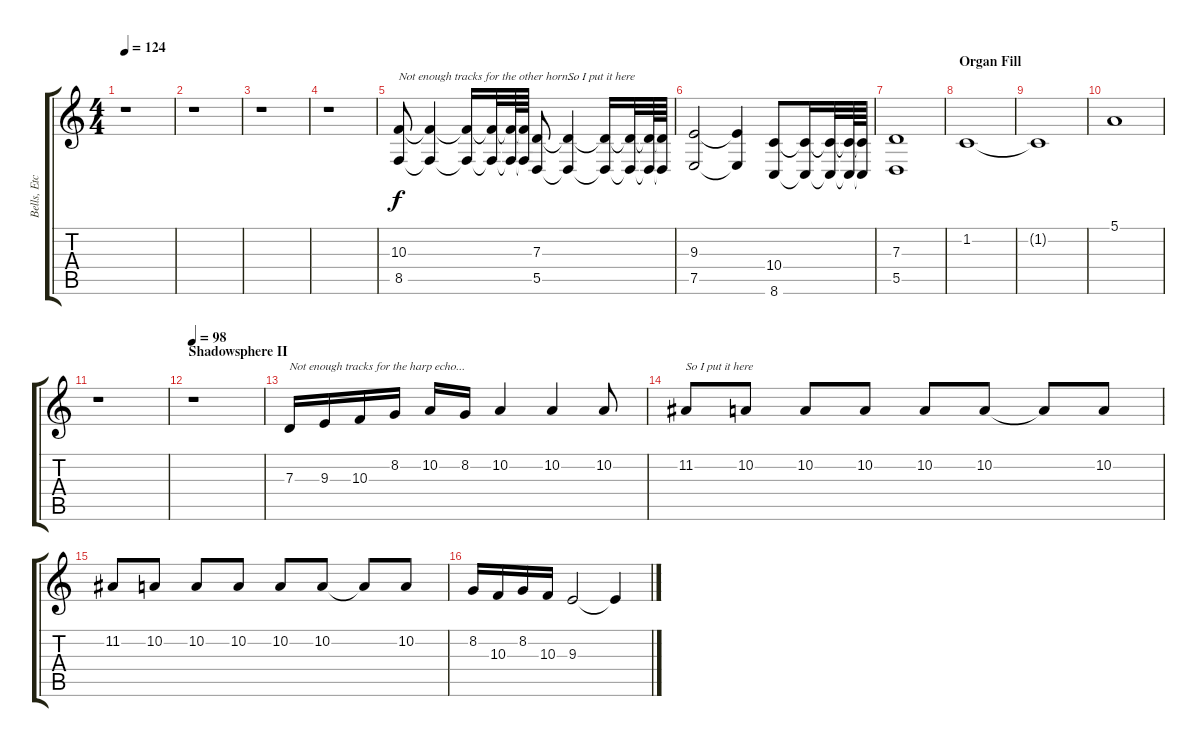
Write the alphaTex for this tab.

\track ("Bells, Etc" "Bells, Etc") {instrument tubularbells}
\staff {score tabs}
\tuning (E4 B3 G3 D3 A2 E2) {hide}
\ts (4 4)
\tempo 124
\clef g2
\ks c
r.1{dy f} |
r.1 |
r.1 |
r.1{volume 4 instrument englishhorn} |
(10.3 8.5).8{txt "Not enough tracks for the other horn..." volume 8} (10.3{t} 8.5{t}).4 (10.3{t} 8.5{t}).16 (10.3{t} 8.5{t}).32 (10.3{t} 8.5{t}).64 (10.3{t} 8.5{t}).64{volume 4} (7.3 5.5).8{volume 8} (7.3{t} 5.5{t}).4{txt "So I put it here"} (7.3{t} 5.5{t}).16 (7.3{t} 5.5{t}).32 (7.3{t} 5.5{t}).64 (7.3{t} 5.5{t}).64{volume 4} |
(9.3 7.5).2{volume 8} (9.3{t} 7.5{t}).4 (10.4 8.6).8 (10.4{t} 8.6{t}).16 (10.4{t} 8.6{t}).32 (10.4{t} 8.6{t}).64 (10.4{t} 8.6{t}).64{volume 4} |
(7.3 5.5).1{volume 8} |
\section ("" "Organ Fill")
1.2.1{volume 12 instrument tubularbells} |
1.2{t}.1 |
5.1.1 |
r.1 |
\section ("" "Shadowsphere II")
\tempo 98
r.1 |
7.3.16{txt "Not enough tracks for the harp echo..." volume 6 balance 0 instrument orchestralharp} 9.3.16 10.3.16 8.2.16 10.2.16 8.2.16 10.2.4 10.2.4 10.2.8 |
11.2.8{txt "So I put it here"} 10.2.8 10.2.8 10.2.8 10.2.8 10.2.8 10.2{t}.8 10.2.8 |
11.2.8 10.2.8 10.2.8 10.2.8 10.2.8 10.2.8 10.2{t}.8 10.2.8 |
8.2.16 10.3.16 8.2.16 10.3.16 9.3.2 9.3{t}.4
